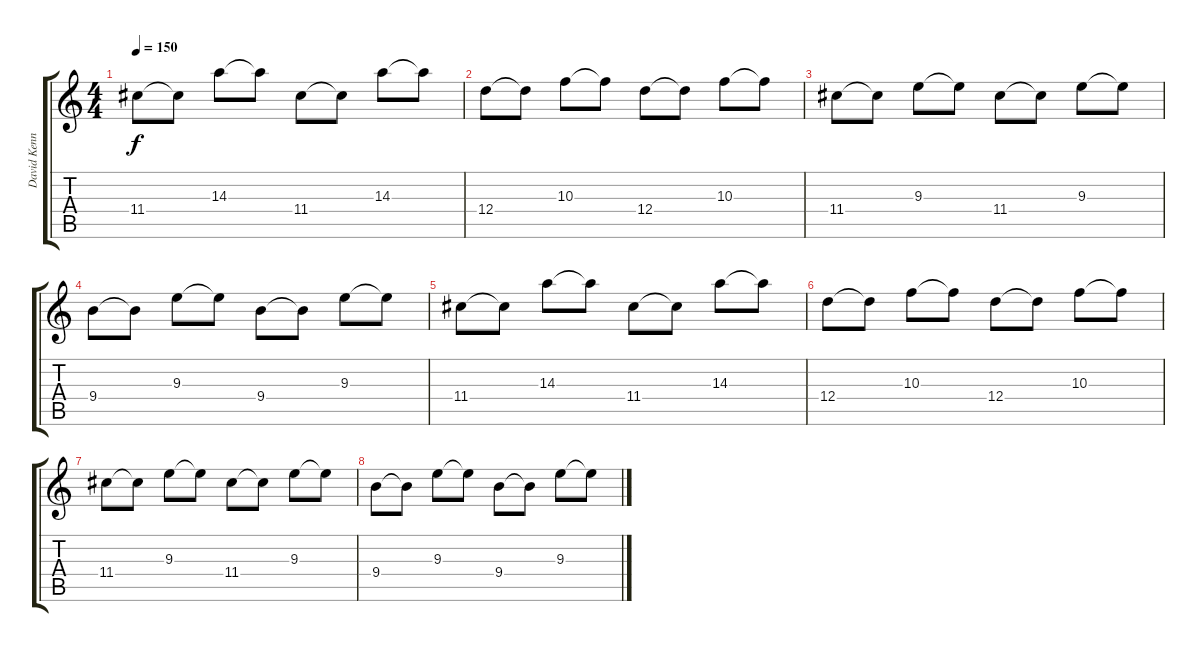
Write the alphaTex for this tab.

\track ("David Kennedy Guitar 1" "David Kenn") {instrument electricguitarclean}
\staff {score tabs}
\tuning (E4 B3 G3 D3 A2 E2) {hide}
\ts (4 4)
\tempo 150
\clef g2
\ks c
11.4.8{dy f} 11.4{t}.8 14.3.8 14.3{t}.8 11.4.8 11.4{t}.8 14.3.8 14.3{t}.8 |
12.4.8 12.4{t}.8 10.3.8 10.3{t}.8 12.4.8 12.4{t}.8 10.3.8 10.3{t}.8 |
11.4.8 11.4{t}.8 9.3.8 9.3{t}.8 11.4.8 11.4{t}.8 9.3.8 9.3{t}.8 |
9.4.8 9.4{t}.8 9.3.8 9.3{t}.8 9.4.8 9.4{t}.8 9.3.8 9.3{t}.8 |
11.4.8 11.4{t}.8 14.3.8 14.3{t}.8 11.4.8 11.4{t}.8 14.3.8 14.3{t}.8 |
12.4.8 12.4{t}.8 10.3.8 10.3{t}.8 12.4.8 12.4{t}.8 10.3.8 10.3{t}.8 |
11.4.8 11.4{t}.8 9.3.8 9.3{t}.8 11.4.8 11.4{t}.8 9.3.8 9.3{t}.8 |
9.4.8 9.4{t}.8 9.3.8 9.3{t}.8 9.4.8 9.4{t}.8 9.3.8 9.3{t}.8
